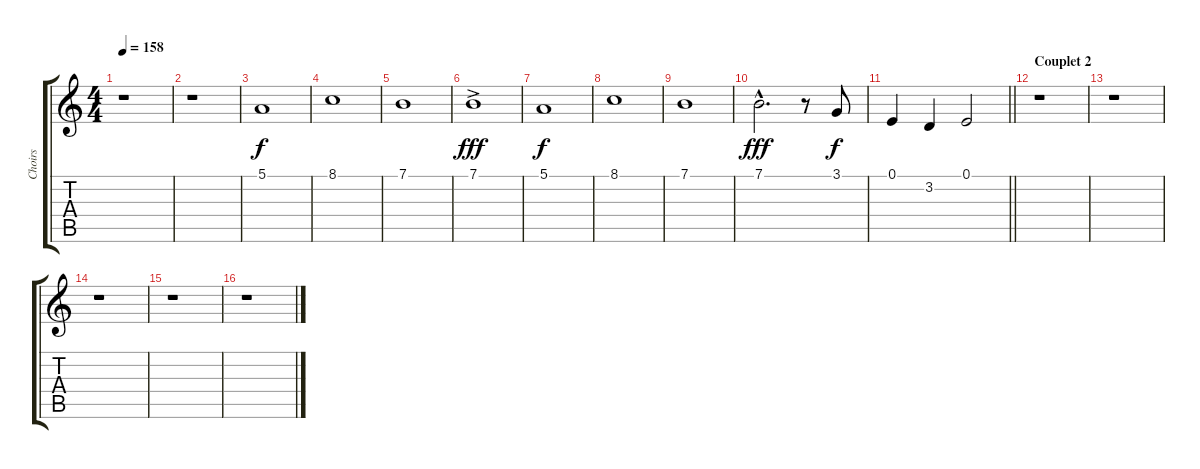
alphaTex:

\track ("Choirs" "Choirs") {instrument choiraahs}
\staff {score tabs}
\tuning (E4 B3 G3 D3 A2 E2) {hide}
\ts (4 4)
\tempo 158
\clef g2
\ks c
r.1{dy f} |
r.1 |
5.1.1 |
8.1.1 |
7.1.1 |
7.1{ac}.1{dy fff} |
5.1.1{dy f} |
8.1.1 |
7.1.1 |
7.1{hac}.2{d dy fff} r.8 3.1.8{dy f} |
\barLineRight lightlight
0.1.4 3.2.4 0.1.2 |
\section ("" "Couplet 2")
r.1 |
r.1 |
r.1 |
r.1 |
r.1
